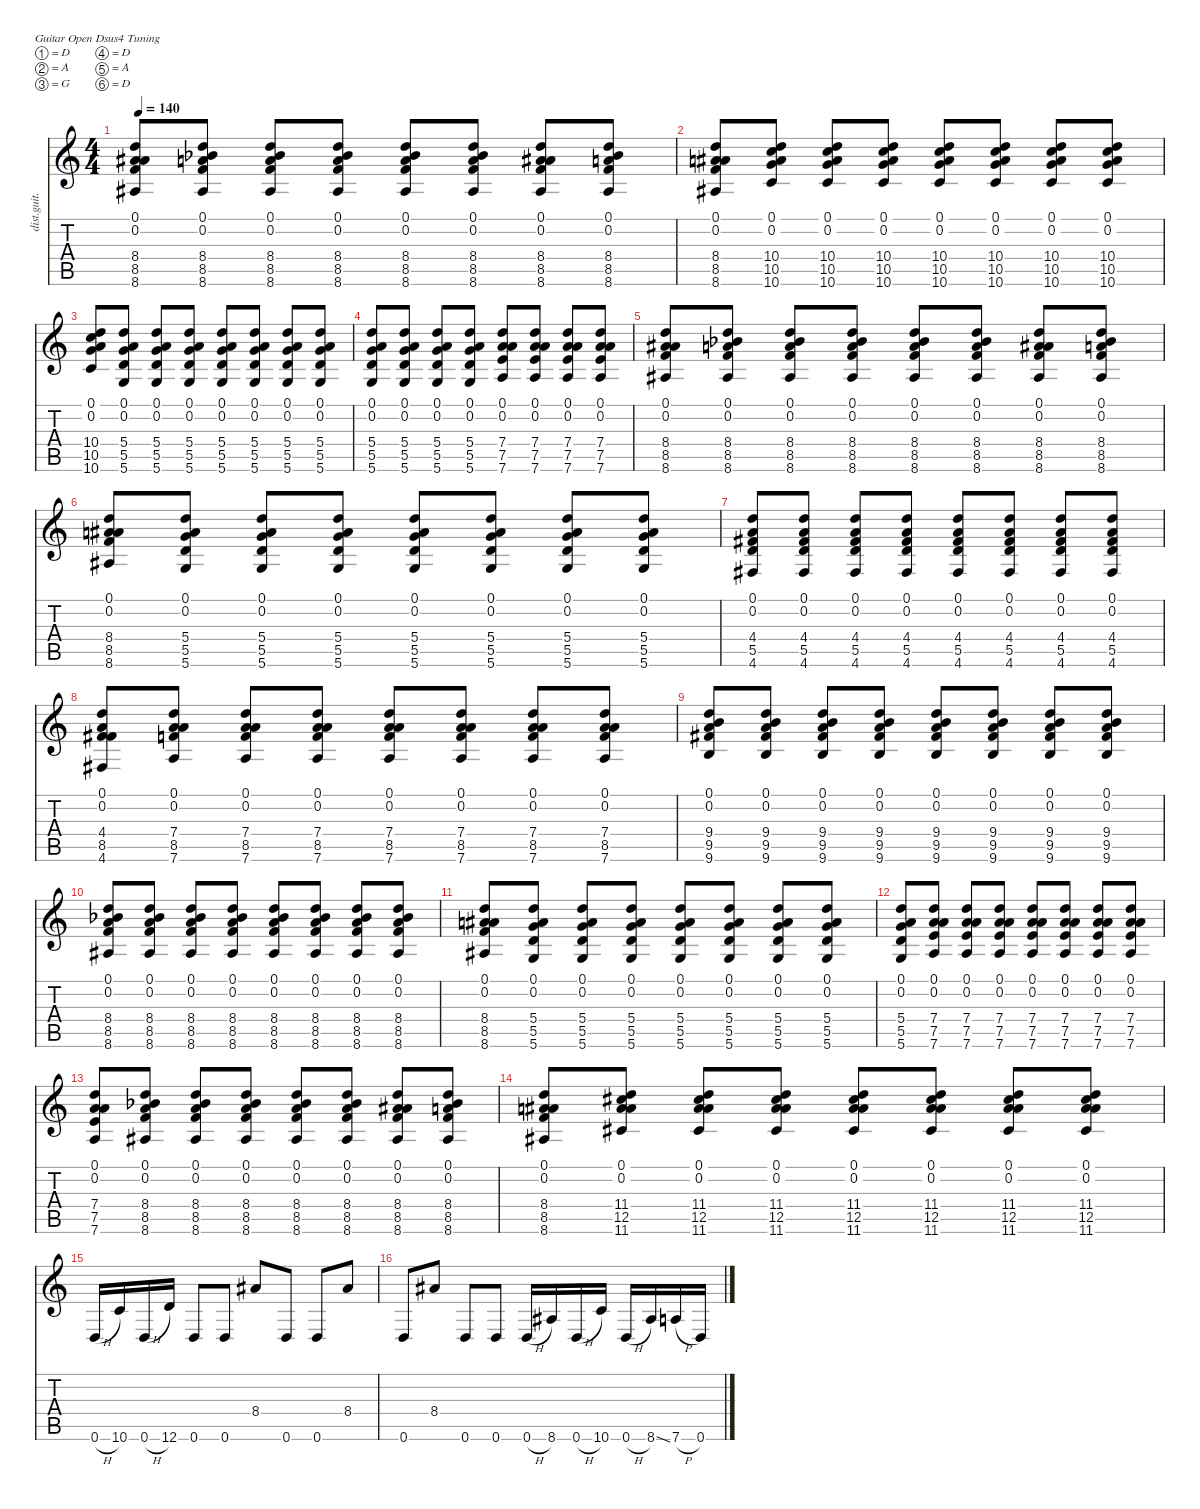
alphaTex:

\defaultSystemsLayout 4
\hideDynamics
\bracketExtendMode nobrackets
\otherSystemsTrackNameOrientation horizontal
\track ("Distortion Guitar" "dist.guit.") {instrument distortionguitar}
\staff {score tabs}
\tuning (D4 A3 G3 D3 A2 D2)
\ts (4 4)
\tempo 140
\clef g2
\ks c
(8.6{acc #} 0.1 0.2 8.4{acc #} 8.5).8{dy mf beam Up} (8.6{acc #} 0.2 0.1 8.5 8.4{acc b}).8{beam Up} (8.6{acc #} 0.1 0.2 8.4{acc b} 8.5).8{beam Up} (8.6{acc #} 0.2 0.1 8.5 8.4{acc b}).8{beam Up} (8.6{acc #} 0.1 0.2 8.4{acc b} 8.5).8{beam Up} (8.6{acc #} 0.2 0.1 8.5 8.4{acc b}).8{beam Up} (8.6{acc #} 0.1 0.2 8.4{acc #} 8.5).8{beam Up} (8.6{acc #} 0.2 0.1 8.4{acc b} 8.5).8{beam Up} |
(8.6{acc #} 8.5 8.4{acc #} 0.1 0.2).8{beam Up} (10.6 10.5 10.4 0.2 0.1).8{beam Up} (10.6 10.5 10.4 0.1 0.2).8{beam Up} (10.6 10.5 10.4 0.2 0.1).8{beam Up} (10.6 10.5 10.4 0.1 0.2).8{beam Up} (10.6 10.5 10.4 0.2 0.1).8{beam Up} (10.6 10.5 10.4 0.1 0.2).8{beam Up} (10.6 10.5 10.4 0.2 0.1).8{beam Up} |
(10.6 10.5 10.4 0.2 0.1).8{beam Up} (5.6 5.4 5.5 0.1 0.2).8{beam Up} (5.6 5.4 5.5 0.2 0.1).8{beam Up} (5.6 5.5 5.4 0.1 0.2).8{beam Up} (5.6 5.4 5.5 0.2 0.1).8{beam Up} (5.6 5.5 5.4 0.1 0.2).8{beam Up} (5.6 5.4 5.5 0.2 0.1).8{beam Up} (5.6 5.5 5.4 0.2 0.1).8{beam Up} |
(5.6 5.4 5.5 0.1 0.2).8{beam Up} (5.6 5.5 5.4 0.2 0.1).8{beam Up} (5.6 5.4 5.5 0.1 0.2).8{beam Up} (5.6 5.5 5.4 0.2 0.1).8{beam Up} (7.6 7.4 7.5 0.2 0.1).8{beam Up} (7.6 7.5 7.4 0.1 0.2).8{beam Up} (7.6 7.4 7.5 0.2 0.1).8{beam Up} (7.6 7.5 7.4 0.1 0.2).8{beam Up} |
(8.6{acc #} 0.1 0.2 8.4{acc #} 8.5).8{beam Up} (8.6{acc #} 0.2 0.1 8.5 8.4{acc b}).8{beam Up} (8.6{acc #} 0.1 0.2 8.4{acc b} 8.5).8{beam Up} (8.6{acc #} 0.2 0.1 8.5 8.4{acc b}).8{beam Up} (8.6{acc #} 0.1 0.2 8.4{acc b} 8.5).8{beam Up} (8.6{acc #} 0.2 0.1 8.5 8.4{acc b}).8{beam Up} (8.6{acc #} 0.1 0.2 8.4{acc #} 8.5).8{beam Up} (8.6{acc #} 0.2 0.1 8.4{acc b} 8.5).8{beam Up} |
(8.6{acc #} 8.5 8.4{acc #} 0.2 0.1).8{beam Up} (5.6 5.4 5.5 0.1 0.2).8{beam Up} (5.6 5.4 5.5 0.2 0.1).8{beam Up} (5.6 5.5 5.4 0.1 0.2).8{beam Up} (5.6 5.4 5.5 0.2 0.1).8{beam Up} (5.6 5.5 5.4 0.1 0.2).8{beam Up} (5.6 5.4 5.5 0.2 0.1).8{beam Up} (5.6 5.5 5.4 0.2 0.1).8{beam Up} |
(4.6{acc #} 5.5 4.4{acc #} 0.2 0.1).8{beam Up} (4.6{acc #} 4.4{acc #} 5.5 0.1 0.2).8{beam Up} (4.6{acc #} 4.4{acc #} 5.5 0.2 0.1).8{beam Up} (4.6{acc #} 5.5 4.4{acc #} 0.1 0.2).8{beam Up} (4.6{acc #} 4.4{acc #} 5.5 0.2 0.1).8{beam Up} (4.6{acc #} 5.5 4.4{acc #} 0.1 0.2).8{beam Up} (4.6{acc #} 4.4{acc #} 5.5 0.2 0.1).8{beam Up} (4.6{acc #} 5.5 4.4{acc #} 0.2 0.1).8{beam Up} |
(4.6{acc #} 8.5 4.4{acc #} 0.2 0.1).8{beam Up} (7.6 8.5 7.4 0.2 0.1).8{beam Up} (7.6 8.5 7.4 0.2 0.1).8{beam Up} (7.6 8.5 7.4 0.2 0.1).8{beam Up} (7.6 8.5 7.4 0.2 0.1).8{beam Up} (7.6 8.5 7.4 0.2 0.1).8{beam Up} (7.6 8.5 7.4 0.2 0.1).8{beam Up} (7.6 8.5 7.4 0.2 0.1).8{beam Up} |
(9.6 9.5{acc #} 9.4 0.2 0.1).8{beam Up} (9.6 9.5{acc #} 9.4 0.2 0.1).8{beam Up} (9.6 9.5{acc #} 9.4 0.2 0.1).8{beam Up} (9.6 9.5{acc #} 9.4 0.2 0.1).8{beam Up} (9.6 9.5{acc #} 9.4 0.2 0.1).8{beam Up} (9.6 9.5{acc #} 9.4 0.2 0.1).8{beam Up} (9.6 9.5{acc #} 9.4 0.2 0.1).8{beam Up} (9.6 9.5{acc #} 9.4 0.2 0.1).8{beam Up} |
(0.1 0.2 8.4{acc b} 8.5 8.6{acc #}).8{beam Up} (0.1 0.2 8.4{acc b} 8.5 8.6{acc #}).8{beam Up} (0.1 0.2 8.4{acc b} 8.5 8.6{acc #}).8{beam Up} (0.1 0.2 8.4{acc b} 8.5 8.6{acc #}).8{beam Up} (0.1 0.2 8.4{acc b} 8.5 8.6{acc #}).8{beam Up} (0.1 0.2 8.4{acc b} 8.5 8.6{acc #}).8{beam Up} (0.1 0.2 8.4{acc b} 8.5 8.6{acc #}).8{beam Up} (0.1 0.2 8.4{acc b} 8.5 8.6{acc #}).8{beam Up} |
(8.6{acc #} 8.5 8.4{acc #} 0.2 0.1).8{beam Up} (5.6 5.4 5.5 0.1 0.2).8{beam Up} (5.6 5.4 5.5 0.2 0.1).8{beam Up} (5.6 5.5 5.4 0.1 0.2).8{beam Up} (5.6 5.4 5.5 0.2 0.1).8{beam Up} (5.6 5.5 5.4 0.1 0.2).8{beam Up} (5.6 5.4 5.5 0.2 0.1).8{beam Up} (5.6 5.5 5.4 0.2 0.1).8{beam Up} |
(5.6 5.5 5.4 0.2 0.1).8{beam Up} (7.6 7.5 7.4 0.2 0.1).8{beam Up} (7.6 7.5 7.4 0.2 0.1).8{beam Up} (7.6 7.5 7.4 0.2 0.1).8{beam Up} (7.6 7.5 7.4 0.2 0.1).8{beam Up} (7.6 7.5 7.4 0.2 0.1).8{beam Up} (7.6 7.5 7.4 0.2 0.1).8{beam Up} (7.6 7.5 7.4 0.2 0.1).8{beam Up} |
(7.6 0.1 0.2 7.4 7.5).8{beam Up} (8.6{acc #} 0.2 0.1 8.5 8.4{acc b}).8{beam Up} (8.6{acc #} 0.1 0.2 8.4{acc b} 8.5).8{beam Up} (8.6{acc #} 0.2 0.1 8.5 8.4{acc b}).8{beam Up} (8.6{acc #} 0.1 0.2 8.4{acc b} 8.5).8{beam Up} (8.6{acc #} 0.2 0.1 8.5 8.4{acc b}).8{beam Up} (8.6{acc #} 0.1 0.2 8.4{acc #} 8.5).8{beam Up} (8.6{acc #} 0.2 0.1 8.4{acc b} 8.5).8{beam Up} |
(8.6{acc #} 8.5 8.4{acc #} 0.1 0.2).8{beam Up} (11.6{acc #} 12.5 11.4{acc #} 0.2 0.1).8{beam Up} (11.6{acc #} 12.5 11.4{acc #} 0.1 0.2).8{beam Up} (11.6{acc #} 12.5 11.4{acc #} 0.2 0.1).8{beam Up} (11.6{acc #} 12.5 11.4{acc #} 0.1 0.2).8{beam Up} (11.6{acc #} 12.5 11.4{acc #} 0.2 0.1).8{beam Up} (11.6{acc #} 12.5 11.4{acc #} 0.1 0.2).8{beam Up} (11.6{acc #} 12.5 11.4{acc #} 0.2 0.1).8{beam Up} |
0.6{h}.16{beam Up} 10.6.16{beam Up} 0.6{h}.16{beam Up} 12.6.16{beam Up} 0.6.8{beam Up} 0.6.8{beam Up} 8.4{acc #}.8{beam Up} 0.6.8{beam Up} 0.6.8{beam Up} 8.4{acc #}.8{beam Up} |
0.6.8{beam Up} 8.4{acc #}.8{beam Up} 0.6.8{beam Up} 0.6.8{beam Up} 0.6{h}.16{beam Up} 8.6{acc #}.16{beam Up} 0.6{h}.16{beam Up} 10.6.16{beam Up} 0.6{h}.16{beam Up} 8.6{ss acc #}.16{beam Up} 7.6{h}.16{beam Up} 0.6.16{beam Up}
